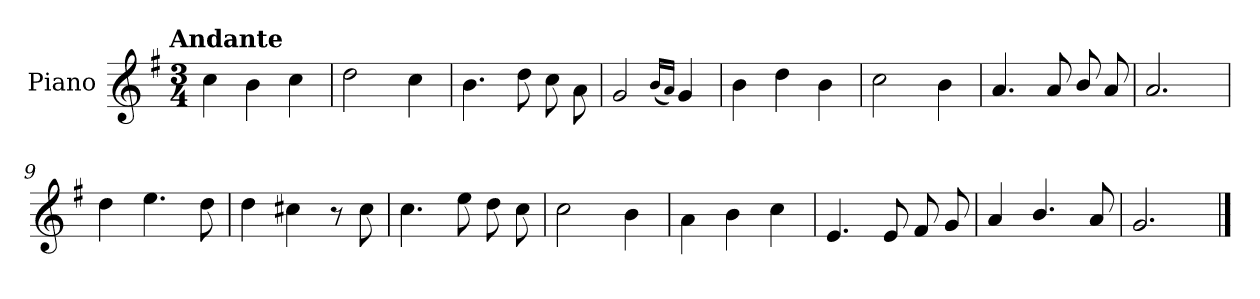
**kern
*part1
*staff1
*I"Piano
*I'Pno.
*clefG2
*k[f#]
!!LO:TX:omd:t=Andante
*M3/4
*MM92
=1
4cc\
4b\
4cc\
=2
2dd\
4cc\
=3
4.b\
8dd\
8cc\
8a\
=4
2g/
(<16qqb/LL
16qqa/JJ)
4g/
=5
4b\
4dd\
4b\
=6
2cc\
4b\
=7
4.a/
8a/
8b/
8a/
=8
2.a/
!!LO:LB:g=z
=9
4dd\
4.ee\
8dd\
=10
4dd\
4cc#X\
8r
8cc#\
=11
4.cc\
8ee\
8dd\
8cc\
=12
2cc\
4b\
=13
4a\
4b\
4cc\
=14
4.e/
8e/
8f#/
8g/
=15
4a/
4.b/
8a/
=16
2.g/
==
*-
